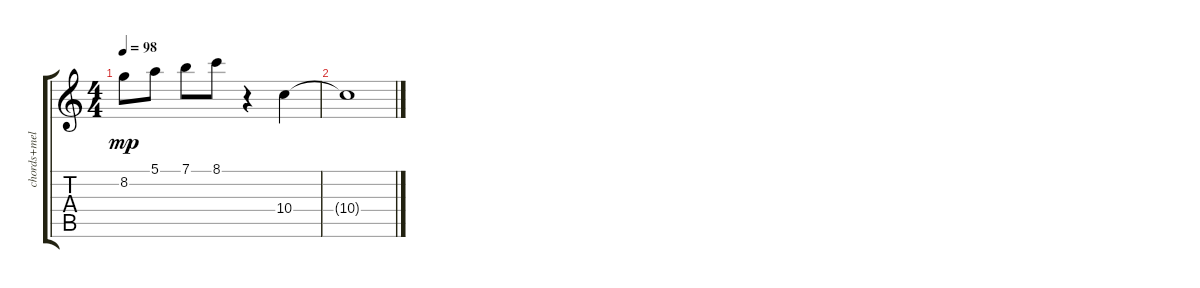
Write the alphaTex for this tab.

\track ("chords+melody arrgt" "chords+mel") {instrument electricguitarjazz}
\staff {score tabs}
\tuning (E4 B3 G3 D3 A2 E2) {hide}
\ts (4 4)
\tempo 98
\clef g2
\ks c
8.2.8{dy mp} 5.1.8 7.1.8 8.1.8 r.4 10.4.4 |
10.4{t}.1
